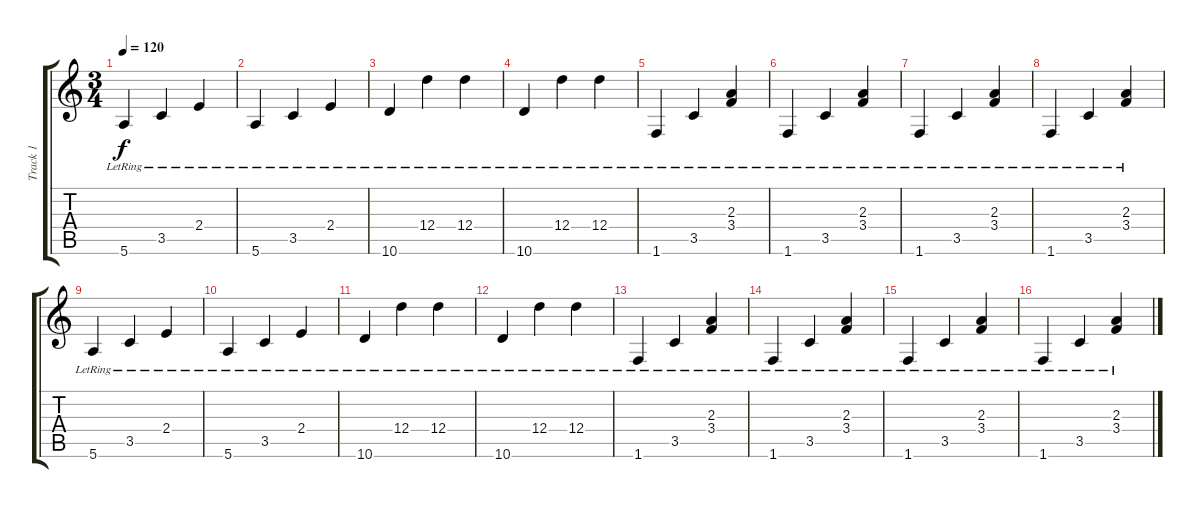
\track ("Track 1" "Track 1") {instrument electricguitarjazz}
\staff {score tabs}
\tuning (E4 B3 G3 D3 A2 E2) {hide}
\ts (3 4)
\tempo 120
\clef g2
\ks c
5.6{lr}.4{dy f} 3.5{lr}.4 2.4{lr}.4 |
5.6{lr}.4 3.5{lr}.4 2.4{lr}.4 |
10.6{lr}.4 12.4{lr}.4 12.4{lr}.4 |
10.6{lr}.4 12.4{lr}.4 12.4{lr}.4 |
1.6{lr}.4 3.5{lr}.4 (2.3{lr} 3.4{lr}).4 |
1.6{lr}.4 3.5{lr}.4 (2.3{lr} 3.4{lr}).4 |
1.6{lr}.4 3.5{lr}.4 (2.3{lr} 3.4{lr}).4 |
1.6{lr}.4 3.5{lr}.4 (2.3{lr} 3.4{lr}).4 |
5.6{lr}.4 3.5{lr}.4 2.4{lr}.4 |
5.6{lr}.4 3.5{lr}.4 2.4{lr}.4 |
10.6{lr}.4 12.4{lr}.4 12.4{lr}.4 |
10.6{lr}.4 12.4{lr}.4 12.4{lr}.4 |
1.6{lr}.4 3.5{lr}.4 (2.3{lr} 3.4{lr}).4 |
1.6{lr}.4 3.5{lr}.4 (2.3{lr} 3.4{lr}).4 |
1.6{lr}.4 3.5{lr}.4 (2.3{lr} 3.4{lr}).4 |
1.6{lr}.4 3.5{lr}.4 (2.3{lr} 3.4{lr}).4
